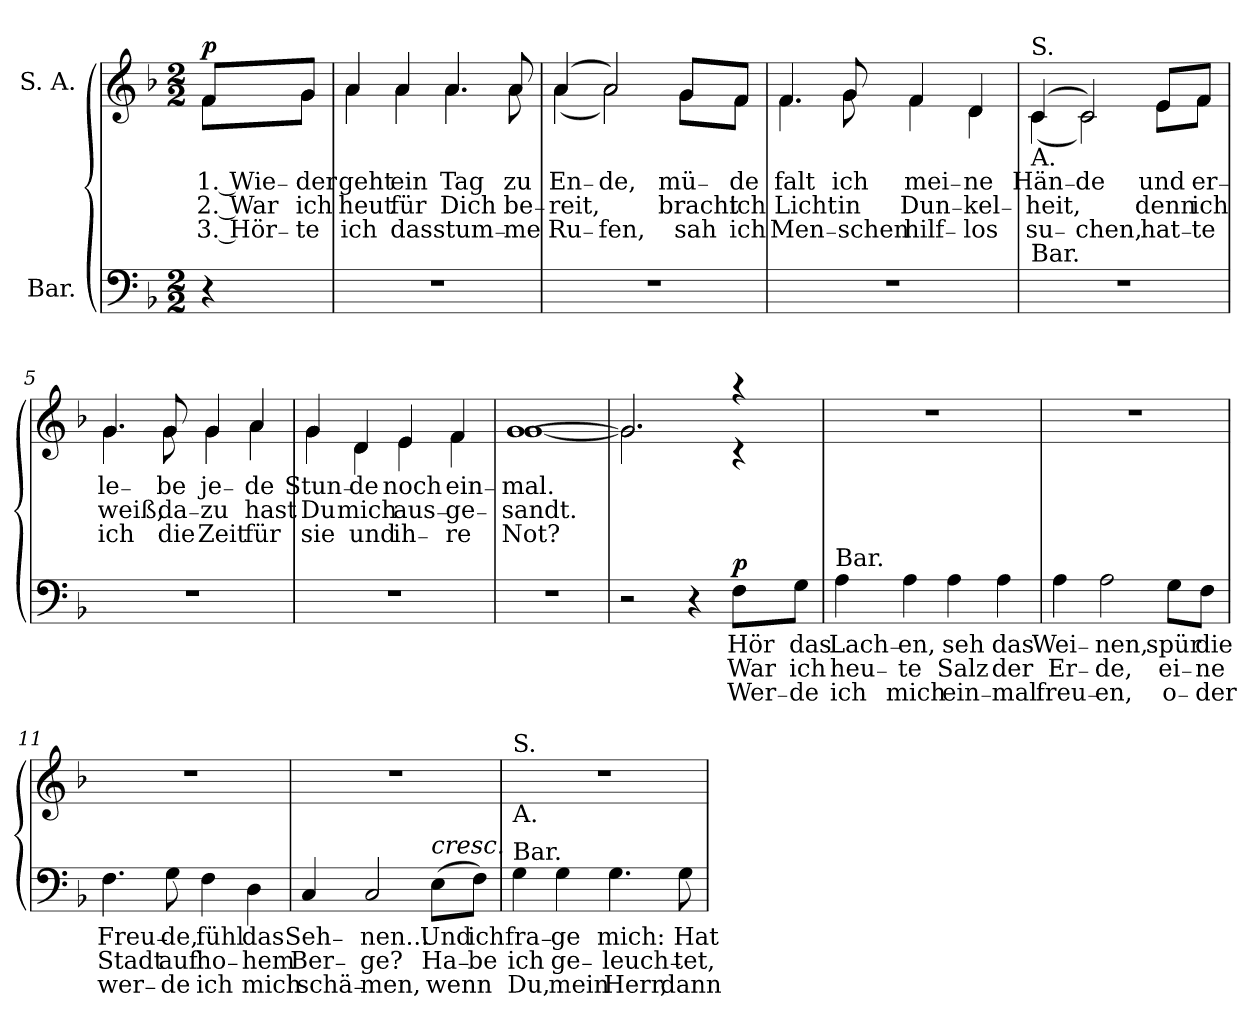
**kern	**text	**text	**text	**dynam	**kern	**text	**text	**text	**dynam
*part2	*part2	*part2	*part2	*part2	*part1	*part1	*part1	*part1	*part1
*staff2	*staff2	*staff2	*staff2	*staff2	*staff1	*staff1	*staff1	*staff1	*staff1
*I"Bar.	*	*	*	*	*I"S. A.	*	*	*	*
*clefF4	*	*	*	*	*clefG2	*	*	*	*
*k[b-]	*	*	*	*	*k[b-]	*	*	*	*
*F:	*	*	*	*	*F:	*	*	*	*
*M2/2	*	*	*	*	*M2/2	*	*	*	*
=	=	=	=	=	=	=	=	=	=
*MM120	*	*	*	*	*MM120	*	*	*	*
!	!	!	!	!	!LO:TX:a:B:t=Andante	!	!	!	!
!	!	!	!	!	!	!LO:LY:b	!LO:LY:b	!LO:LY:b	!LO:DY:a
*	*	*	*	*	*^	*	*	*	*
4r	.	.	.	.	8f/L	8f\L	1. Wie₋	2. War	3. Hör₋	p
!	!	!	!	!	!	!	!LO:LY:b	!LO:LY:b	!LO:LY:b	!
.	.	.	.	.	8g/J	8g\J	der	ich	te	.
=1	=1	=1	=1	=1	=1	=1	=1	=1	=1	=1
!	!	!	!	!	!	!	!LO:LY:b	!LO:LY:b	!LO:LY:b	!
1r	.	.	.	.	4a/	4a\	geht	heut	ich	.
!	!	!	!	!	!	!	!LO:LY:b	!LO:LY:b	!LO:LY:b	!
.	.	.	.	.	4a/	4a\	ein	für	das	.
!	!	!	!	!	!	!	!LO:LY:b	!LO:LY:b	!LO:LY:b	!
.	.	.	.	.	4.a/	4.a\	Tag	Dich	stum₋	.
!	!	!	!	!	!	!	!LO:LY:b	!LO:LY:b	!LO:LY:b	!
.	.	.	.	.	8a/	8a\	zu	be₋	me	.
=2	=2	=2	=2	=2	=2	=2	=2	=2	=2	=2
!	!	!	!	!	!	!	!LO:LY:b	!LO:LY:b	!LO:LY:b	!
1r	.	.	.	.	(>4a/	(<4a\	En₋	reit,	Ru₋	.
!	!	!	!	!	!	!	!LO:LY:b	!	!LO:LY:b	!
.	.	.	.	.	2a/)	2a\)	de,	.	fen,	.
!	!	!	!	!	!	!	!LO:LY:b	!LO:LY:b	!LO:LY:b	!
.	.	.	.	.	8g/L	8g\L	mü₋	bracht	sah	.
!	!	!	!	!	!	!	!LO:LY:b	!LO:LY:b	!LO:LY:b	!
.	.	.	.	.	8f/J	8f\J	de	ich	ich	.
=3	=3	=3	=3	=3	=3	=3	=3	=3	=3	=3
!	!	!	!	!	!	!	!LO:LY:b	!LO:LY:b	!LO:LY:b	!
1r	.	.	.	.	4.f/	4.f\	falt	Licht	Men₋	.
!	!	!	!	!	!	!	!LO:LY:b	!LO:LY:b	!LO:LY:b	!
.	.	.	.	.	8g/	8g\	ich	in	schen	.
!	!	!	!	!	!	!	!LO:LY:b	!LO:LY:b	!LO:LY:b	!
.	.	.	.	.	4f/	4f\	mei₋	Dun₋	hilf₋	.
!	!	!	!	!	!	!	!LO:LY:b	!LO:LY:b	!LO:LY:b	!
.	.	.	.	.	4d/	4d\	ne	kel₋	los	.
!!LO:LB:g=z	!!
=4	=4	=4	=4	=4	=4	=4	=4	=4	=4	=4
!	!	!	!	!	!LO:TX:a:t=S.	!	!	!	!	!
!	!	!	!	!	!LO:TX:b:t=A.	!	!	!	!	!
!LO:TX:a:t=Bar.	!	!	!	!	!	!	!	!	!	!
!	!	!	!	!	!	!	!LO:LY:b	!LO:LY:b	!LO:LY:b	!
1r	.	.	.	.	(>4c/	(<4c\	Hän₋	heit,	su₋	.
!	!	!	!	!	!	!	!LO:LY:b	!	!LO:LY:b	!
.	.	.	.	.	2c/)	2c\)	de	.	chen,	.
!	!	!	!	!	!	!	!LO:LY:b	!LO:LY:b	!LO:LY:b	!
.	.	.	.	.	8e/L	8e\L	und	denn	hat₋	.
!	!	!	!	!	!	!	!LO:LY:b	!LO:LY:b	!LO:LY:b	!
.	.	.	.	.	8f/J	8f\J	er₋	ich	te	.
=5	=5	=5	=5	=5	=5	=5	=5	=5	=5	=5
!	!	!	!	!	!	!	!LO:LY:b	!LO:LY:b	!LO:LY:b	!
1r	.	.	.	.	4.g/	4.g\	le₋	weiß,	ich	.
!	!	!	!	!	!	!	!LO:LY:b	!LO:LY:b	!LO:LY:b	!
.	.	.	.	.	8g/	8g\	be	da₋	die	.
!	!	!	!	!	!	!	!LO:LY:b	!LO:LY:b	!LO:LY:b	!
.	.	.	.	.	4g/	4g\	je₋	zu	Zeit	.
!	!	!	!	!	!	!	!LO:LY:b	!LO:LY:b	!LO:LY:b	!
.	.	.	.	.	4a/	4a\	de	hast	für	.
=6	=6	=6	=6	=6	=6	=6	=6	=6	=6	=6
!	!	!	!	!	!	!	!LO:LY:b	!LO:LY:b	!LO:LY:b	!
1r	.	.	.	.	4g/	4g\	Stun₋	Du	sie	.
!	!	!	!	!	!	!	!LO:LY:b	!LO:LY:b	!LO:LY:b	!
.	.	.	.	.	4d/	4d\	de	mich	und	.
!	!	!	!	!	!	!	!LO:LY:b	!LO:LY:b	!LO:LY:b	!
.	.	.	.	.	4e/	4e\	noch	aus₋	ih₋	.
!	!	!	!	!	!	!	!LO:LY:b	!LO:LY:b	!LO:LY:b	!
.	.	.	.	.	4f/	4f\	ein₋	ge₋	re	.
=7	=7	=7	=7	=7	=7	=7	=7	=7	=7	=7
!	!	!	!	!	!	!	!LO:LY:b	!LO:LY:b	!LO:LY:b	!
1r	.	.	.	.	[>1g	[<1g	mal.	sandt.	Not?	.
=8	=8	=8	=8	=8	=8	=8	=8	=8	=8	=8
2r	.	.	.	.	2.g/]	2.g\]	.	.	.	.
4r	.	.	.	.	.	.	.	.	.	.
!	!LO:LY:b	!LO:LY:b	!LO:LY:b	!LO:DY:a	!	!	!	!	!	!
8F\L	Hör	War	Wer₋	p	4raa	4rc	.	.	.	.
!	!LO:LY:b	!LO:LY:b	!LO:LY:b	!	!	!	!	!	!	!
8G\J	das	ich	de	.	.	.	.	.	.	.
*	*	*	*	*	*v	*v	*	*	*	*
!!LO:LB:g=z
=9	=9	=9	=9	=9	=9	=9	=9	=9	=9
!LO:TX:a:t=Bar.	!	!	!	!	!	!	!	!	!
!	!LO:LY:b	!LO:LY:b	!LO:LY:b	!	!	!	!	!	!
4A\	Lach₋	heu₋	ich	.	1r	.	.	.	.
!	!LO:LY:b	!LO:LY:b	!LO:LY:b	!	!	!	!	!	!
4A\	en,	te	mich	.	.	.	.	.	.
!	!LO:LY:b	!LO:LY:b	!LO:LY:b	!	!	!	!	!	!
4A\	seh	Salz	ein₋	.	.	.	.	.	.
!	!LO:LY:b	!LO:LY:b	!LO:LY:b	!	!	!	!	!	!
4A\	das	der	mal	.	.	.	.	.	.
=10	=10	=10	=10	=10	=10	=10	=10	=10	=10
!	!LO:LY:b	!LO:LY:b	!LO:LY:b	!	!	!	!	!	!
4A\	Wei₋	Er₋	freu₋	.	1r	.	.	.	.
!	!LO:LY:b	!LO:LY:b	!LO:LY:b	!	!	!	!	!	!
2A\	nen,	de,	en,	.	.	.	.	.	.
!	!LO:LY:b	!LO:LY:b	!LO:LY:b	!	!	!	!	!	!
8G\L	spür	ei₋	o₋	.	.	.	.	.	.
!	!LO:LY:b	!LO:LY:b	!LO:LY:b	!	!	!	!	!	!
8F\J	die	ne	der	.	.	.	.	.	.
=11	=11	=11	=11	=11	=11	=11	=11	=11	=11
!	!LO:LY:b	!LO:LY:b	!LO:LY:b	!	!	!	!	!	!
4.F\	Freu₋	Stadt	wer₋	.	1r	.	.	.	.
!	!LO:LY:b	!LO:LY:b	!LO:LY:b	!	!	!	!	!	!
8G\	de,	auf	de	.	.	.	.	.	.
!	!LO:LY:b	!LO:LY:b	!LO:LY:b	!	!	!	!	!	!
4F\	fühl	ho₋	ich	.	.	.	.	.	.
!	!LO:LY:b	!LO:LY:b	!LO:LY:b	!	!	!	!	!	!
4D\	das	hem	mich	.	.	.	.	.	.
=12	=12	=12	=12	=12	=12	=12	=12	=12	=12
!	!LO:LY:b	!LO:LY:b	!LO:LY:b	!	!	!	!	!	!
4C/	Seh₋	Ber₋	schä₋	.	1r	.	.	.	.
!	!LO:LY:b	!LO:LY:b	!LO:LY:b	!	!	!	!	!	!
2C/	nen...	ge?	men,	.	.	.	.	.	.
!LO:TX:a:i:t=cresc.	!	!	!	!	!	!	!	!	!
!	!LO:LY:b	!LO:LY:b	!LO:LY:b	!	!	!	!	!	!
(>8E\L	Und	Ha₋	wenn	.	.	.	.	.	.
!	!LO:LY:b	!LO:LY:b	!	!	!	!	!	!	!
8F\J)	ich	be	.	.	.	.	.	.	.
!!LO:LB:g=z
=13	=13	=13	=13	=13	=13	=13	=13	=13	=13
!	!	!	!	!	!LO:TX:a:t=S.	!	!	!	!
!	!	!	!	!	!LO:TX:b:t=A.	!	!	!	!
!LO:TX:a:t=Bar.	!	!	!	!	!	!	!	!	!
!	!LO:LY:b	!LO:LY:b	!LO:LY:b	!	!	!	!	!	!
4G\	fra₋	ich	Du,	.	1r	.	.	.	.
!	!LO:LY:b	!LO:LY:b	!LO:LY:b	!	!	!	!	!	!
4G\	ge	ge₋	mein	.	.	.	.	.	.
!	!LO:LY:b	!LO:LY:b	!LO:LY:b	!	!	!	!	!	!
4.G\	mich:	leuch₋	Herr,	.	.	.	.	.	.
!	!LO:LY:b	!LO:LY:b	!LO:LY:b	!	!	!	!	!	!
8G\	Hat	tet,	dann	.	.	.	.	.	.
=	=	=	=	=	=	=	=	=	=
*-	*-	*-	*-	*-	*-	*-	*-	*-	*-
